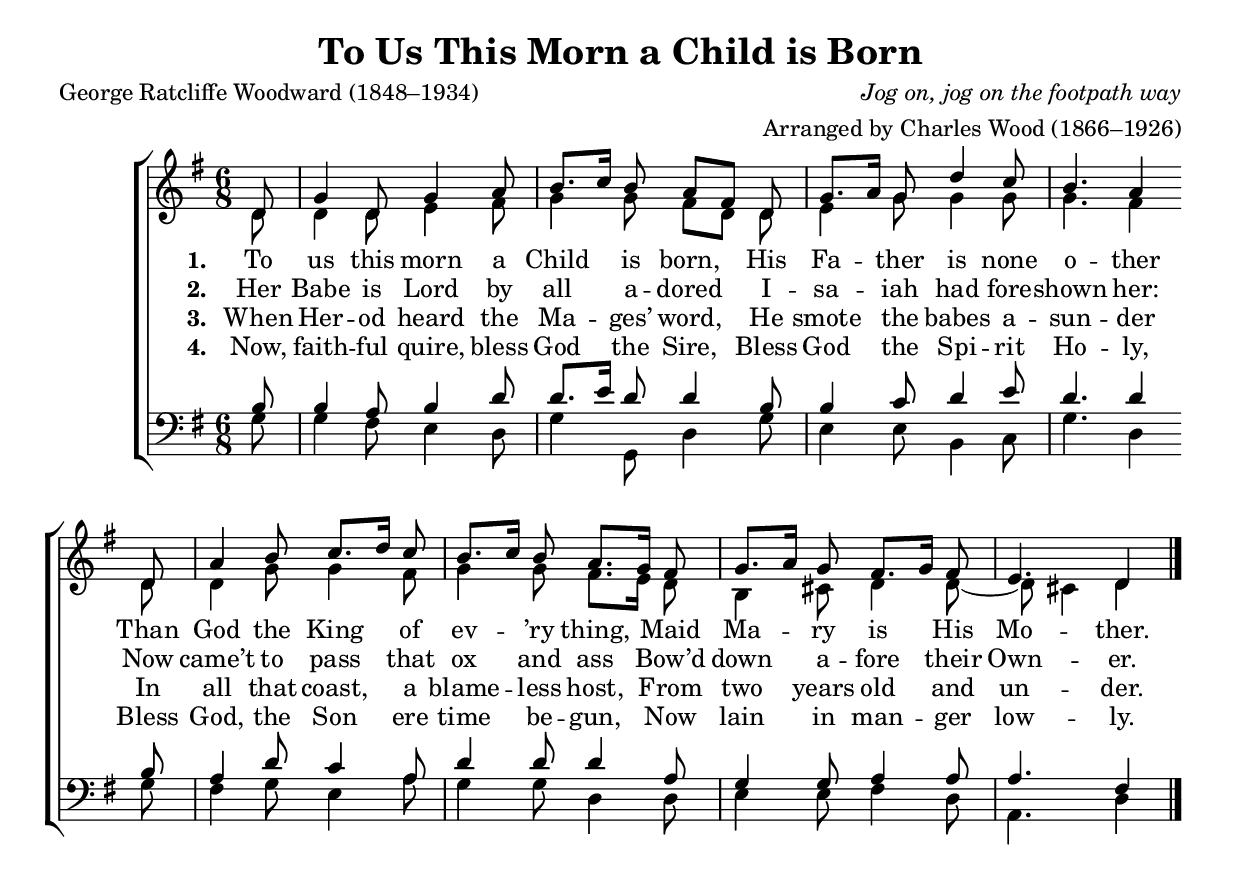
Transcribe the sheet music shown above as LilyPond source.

\version "2.14.2"
\include "util.ly"
\header {
    %tagline = \markup \concat{ "from " \italic "The Cambridge Carol Book" ", 1924"}

    title = "To Us This Morn a Child is Born"
    poet = "George Ratcliffe Woodward (1848–1934)"
    composer = \markup{\italic "Jog on, jog on the footpath way"}
    arranger = "Arranged by Charles Wood (1866–1926)"
  }

global = {
  \key g \major
  \time 6/8
  \autoBeamOff
  %\override DynamicLineSpanner #'staff-padding = #0.0
  %\override DynamicLineSpanner #'Y-extent = #'(-1 . 1)
}

sopMusic = \relative c' {
  \partial 8 d8 |
  g4 d8 g4 a8 |
  b8.[ c16] b8 a[ fis] d |
  g8.[ a16] g8 d'4 c8 |
  b4. a4 \bar""\break d,8 |
  
  a'4 b8 c8.[ d16] c8 |
  b8.[ c16] b8 a8.[ g16] fis8 |
  g8.[ a16] g8 fis8.[ g16] fis8 |
  \partial 8*5 e4. d4 \bar "|."
}
sopWords = \lyricmode {
  
}

altoMusic = \relative c' {
  d8 |
  d4 d8 e4 fis8 |
  g4 g8 fis[ d] d |
  e4 g8 g4 g8 |
  g4. fis4 d8 |
  
  d4 g8 g4 fis8 |
  g4 g8 fis8.[ e16] d8 |
  b4 cis8 d4 d8~ |
  d cis!4 d4 \bar "|."
}
altoWords = \lyricmode {  
  \dropLyricsIX
  \set stanza = #"1. "
  To us this morn a Child is born,
  His Fa -- ther is none o -- ther
  Than God the King of ev -- ’ry thing,
  Maid Ma -- ry is His Mo -- ther.
}
altoWordsII = \lyricmode {
  \dropLyricsIX
%\markup\italic
  \set stanza = #"2. "
  Her Babe is Lord by all a -- dored
  I -- sa -- iah had fore -- shown her:
  Now came’t to pass that ox and ass
  Bow’d down a -- fore their Own -- er.
  \set ignoreMelismata = ##t
}
altoWordsIII = \lyricmode {
  \dropLyricsIX
  \set stanza = #"3. "
  When Her -- od heard the Ma -- ges’ word,
  He smote the babes a -- sun -- der
  In all that coast, a blame -- less host,
  From two years old and un -- der.
  \set ignoreMelismata = ##t
}
altoWordsIV = \lyricmode {
  \dropLyricsIX
  \set stanza = #"4. "
  Now, faith -- ful quire, bless God the Sire,
  Bless God the Spi -- rit Ho -- ly,
  Bless God, the Son ere time be -- gun,
  Now lain in man -- ger low -- ly.
  \set ignoreMelismata = ##t
}
altoWordsV = \lyricmode {
  \set stanza = #"5. "
  \set ignoreMelismata = ##t
}
altoWordsVI = \lyricmode {
  \set stanza = #"6. "
  \set ignoreMelismata = ##t
}
tenorMusic = \relative c' {
  b8 |
  b4 a8 b4 d8 |
  d8.[ e16] d8 d4 b8 |
  b4 c8 d4 e8 |
  d4. d4 b8 |
  
  a4 d8 c4 a8 |
  d4 d8 d4 a8 |
  g4 g8 a4 a8 |
  a4. fis4 \bar "|."
}
tenorWords = \lyricmode {

}

bassMusic = \relative c {
  g'8 |
  g4 fis8 e4 d8 |
  g4 g,8 d'4 g8 |
  e4 e8 b4 c8 |
  g'4. d4 g8 |
  
  fis4 g8 e4 a8 |
  g4 g8 d4 d8 |
  e4 e8 fis4 d8 |
  a4. d4 \bar "|."
}
bassWords = \lyricmode {

}

pianoRH = \relative c' {
  
}
pianoLH = \relative c' {
  
}

\score {
  <<
   \new ChoirStaff <<
    \new Staff = women <<
      \new Voice = "sopranos" { \voiceOne << \global \sopMusic >> }
      \new Voice = "altos" { \voiceTwo << \global \altoMusic >> }
    >>
   \new Staff = men <<
      \clef bass
      \new Voice = "tenors" { \voiceOne << \global \tenorMusic >> }
      \new Voice = "basses" { \voiceTwo << \global \bassMusic >> }
    >>
    \new Lyrics \with { alignAboveContext = #"women" \override VerticalAxisGroup #'nonstaff-relatedstaff-spacing = #'((basic-distance . 1))} \lyricsto "sopranos" \sopWords
    \new Lyrics = "altosVI"  \with { alignBelowContext = #"women" } \lyricsto "basses" \altoWordsVI
    \new Lyrics = "altosV"  \with { alignBelowContext = #"women" } \lyricsto "basses" \altoWordsV
    \new Lyrics = "altosIV"  \with { alignBelowContext = #"women" } \lyricsto "basses" \altoWordsIV
    \new Lyrics = "altosIII"  \with { alignBelowContext = #"women" } \lyricsto "basses" \altoWordsIII
    \new Lyrics = "altosII"  \with { alignBelowContext = #"women" } \lyricsto "basses" \altoWordsII
    \new Lyrics = "altos"  \with { alignBelowContext = #"women" \override VerticalAxisGroup #'nonstaff-relatedstaff-spacing = #'((padding . -0.5))} \lyricsto "basses" \altoWords
    \new Lyrics \with { alignAboveContext = #"men" \override VerticalAxisGroup #'nonstaff-relatedstaff-spacing = #'((basic-distance . 1)) } \lyricsto "tenors" \tenorWords
    \new Lyrics \with { alignBelowContext = #"men" \override VerticalAxisGroup #'nonstaff-relatedstaff-spacing = #'((basic-distance . 1)) } \lyricsto "basses" \bassWords
  >>
%    \new PianoStaff << \new Staff { \new Voice { \pianoRH } } \new Staff { \clef "bass" \pianoLH } >>
  >>
  \layout { }
  
  \midi {
    \tempo 4 = 90
    \set Staff.midiInstrument = "flute"
  
    \context {
      \Voice
      \remove "Dynamic_performer"
    }
  }
}
